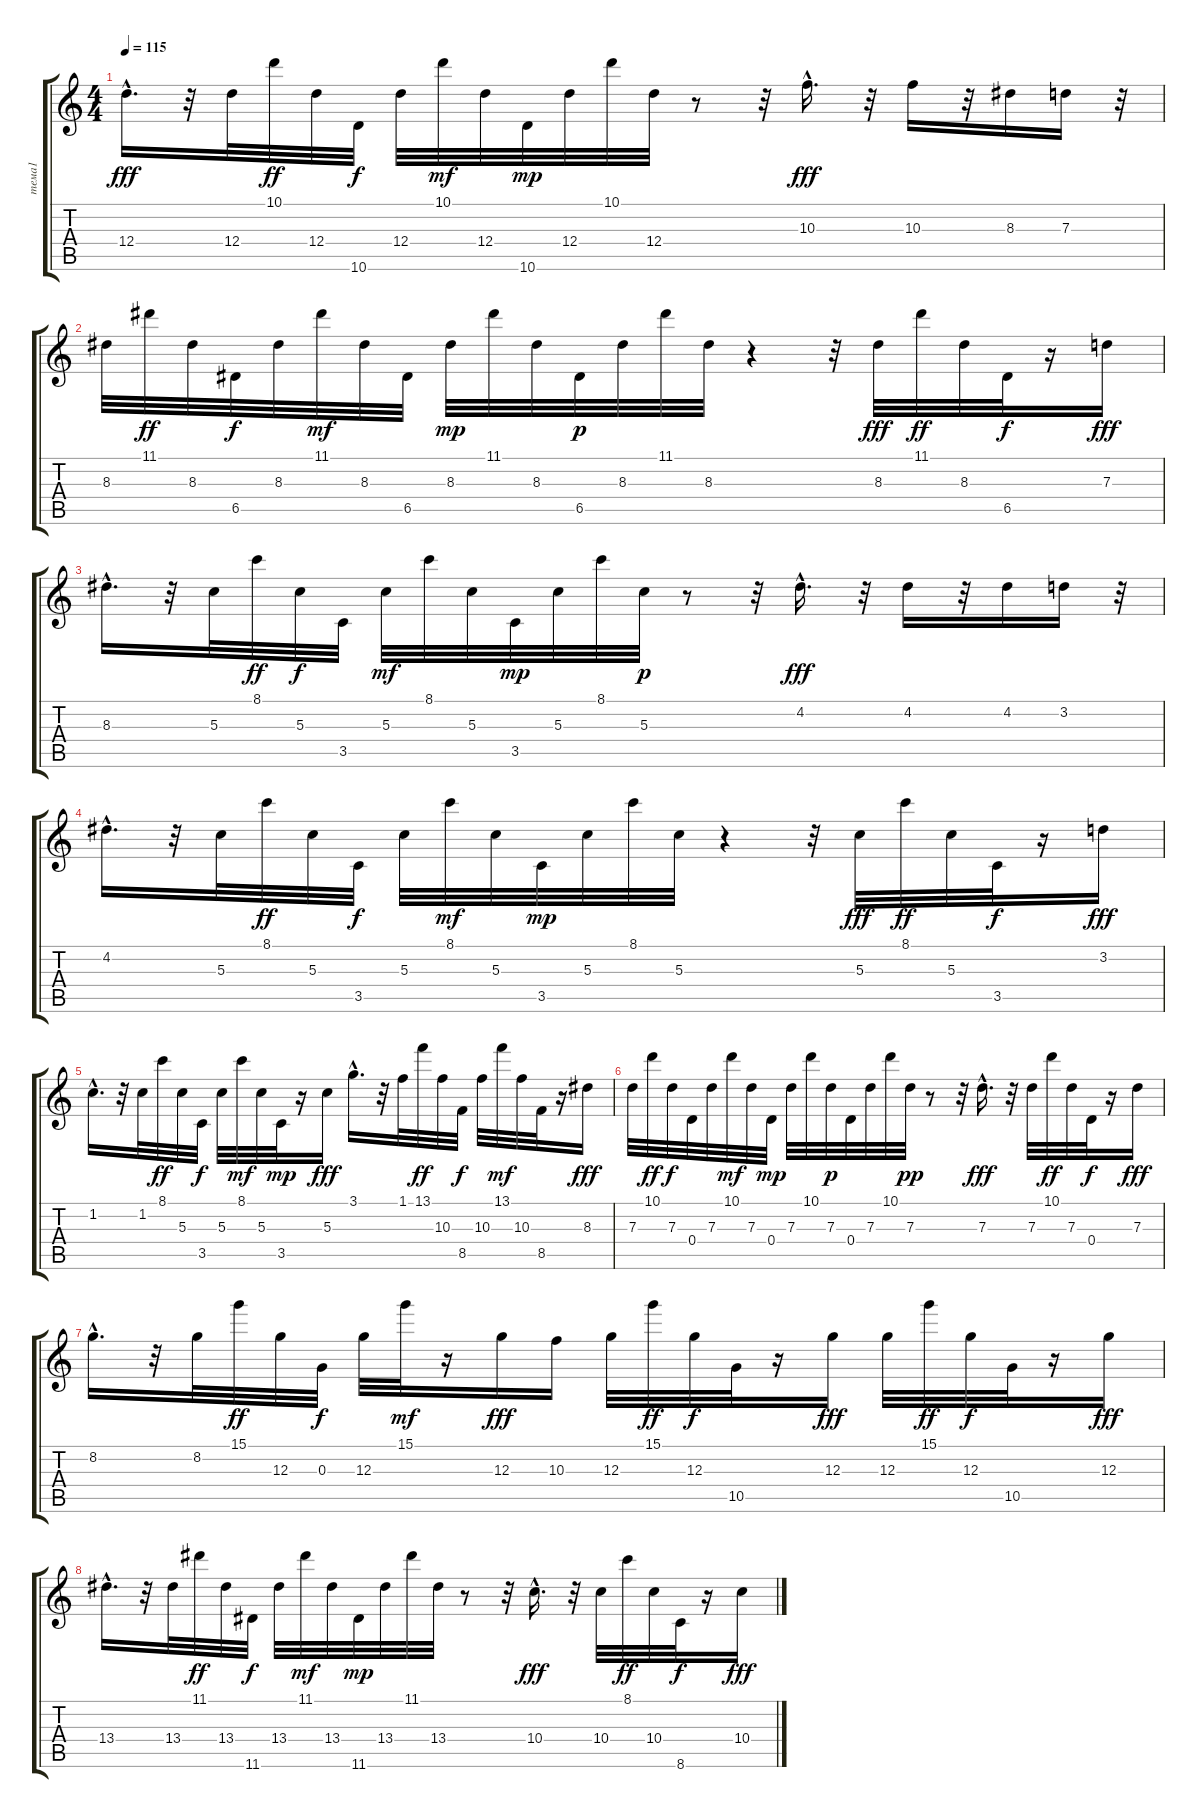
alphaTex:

\track ("тема1" "тема1") {instrument overdrivenguitar}
\staff {score tabs}
\tuning (E4 B3 G3 D3 A2 E2) {hide}
\ts (4 4)
\tempo 115
\clef g2
\ks c
12.4{hac}.16{d dy fff} r.32 12.4.32 10.1.32{dy ff} 12.4.32 10.6.32{dy f} 12.4.32 10.1.32{dy mf} 12.4.32 10.6.32{dy mp} 12.4.32 10.1.32 12.4.32 r.8 r.32 10.3{hac}.16{d dy fff} r.32 10.3.16 r.32 8.3.16 7.3.16 r.32 |
8.3.32 11.1.32{dy ff} 8.3.32 6.5.32{dy f} 8.3.32 11.1.32{dy mf} 8.3.32 6.5.32 8.3.32{dy mp} 11.1.32 8.3.32 6.5.32{dy p} 8.3.32 11.1.32 8.3.32 r.4 r.32 8.3.32{dy fff} 11.1.32{dy ff} 8.3.32 6.5.32{dy f} r.16 7.3.16{dy fff} |
8.3{hac}.16{d} r.32 5.3.32 8.1.32{dy ff} 5.3.32{dy f} 3.5.32 5.3.32{dy mf} 8.1.32 5.3.32 3.5.32{dy mp} 5.3.32 8.1.32 5.3.32{dy p} r.8 r.32 4.2{hac}.16{d dy fff} r.32 4.2.16 r.32 4.2.16 3.2.16 r.32 |
4.2{hac}.16{d} r.32 5.3.32 8.1.32{dy ff} 5.3.32 3.5.32{dy f} 5.3.32 8.1.32{dy mf} 5.3.32 3.5.32{dy mp} 5.3.32 8.1.32 5.3.32 r.4 r.32 5.3.32{dy fff} 8.1.32{dy ff} 5.3.32 3.5.32{dy f} r.16 3.2.16{dy fff} |
1.2{hac}.16{d} r.32 1.2.32 8.1.32{dy ff} 5.3.32 3.5.32{dy f} 5.3.32 8.1.32{dy mf} 5.3.32 3.5.32{dy mp} r.16 5.3.16{dy fff} 3.1{hac}.16{d} r.32 1.1.32 13.1.32{dy ff} 10.3.32 8.5.32{dy f} 10.3.32 13.1.32{dy mf} 10.3.32 8.5.32 r.16 8.3.16{dy fff} |
7.3.32{balance 16} 10.1.32{dy ff} 7.3.32{dy f} 0.4.32 7.3.32 10.1.32{dy mf} 7.3.32 0.4.32{dy mp} 7.3.32 10.1.32{balance 0} 7.3.32{dy p} 0.4.32 7.3.32 10.1.32{balance 16} 7.3.32{dy pp balance 16} r.8 r.32 7.3{hac}.16{d dy fff} r.32 7.3.32 10.1.32{dy ff} 7.3.32 0.4.32{dy f} r.16 7.3.16{dy fff} |
8.2{hac}.16{d} r.32 8.2.32 15.1.32{dy ff} 12.3.32 0.3.32{dy f} 12.3.32 15.1.32{dy mf} r.16 12.3.16{dy fff} 10.3.16 12.3.32 15.1.32{dy ff} 12.3.32{dy f} 10.5.32 r.16 12.3.16{dy fff} 12.3.32 15.1.32{dy ff} 12.3.32{dy f} 10.5.32 r.16 12.3.16{dy fff} |
13.4{hac}.16{d} r.32 13.4.32 11.1.32{dy ff} 13.4.32 11.6.32{dy f} 13.4.32 11.1.32{dy mf} 13.4.32 11.6.32{dy mp} 13.4.32 11.1.32 13.4.32 r.8 r.32 10.4{hac}.16{d dy fff} r.32 10.4.32 8.1.32{dy ff} 10.4.32 8.6.32{dy f} r.16 10.4.16{dy fff}
